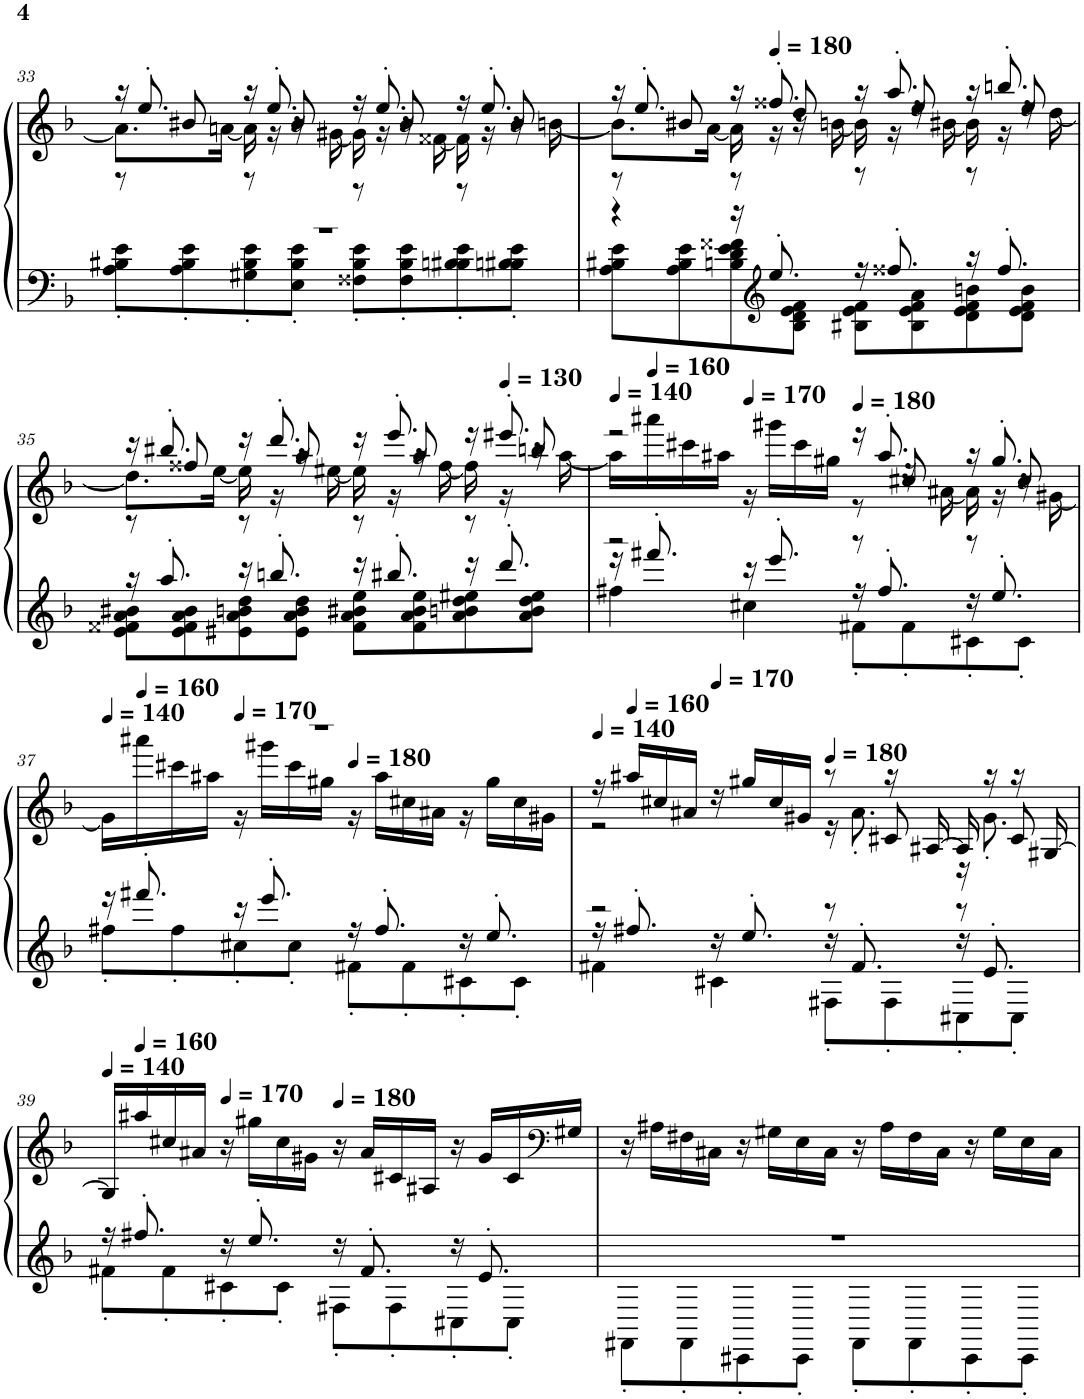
**kern	**kern
*part1	*part1
*staff2	*staff1
*I"Piano, Grand Piano	*
*I'Pno.	*
!!LO:PB:g=z
*clefF4	*clefG2
*k[b-]	*k[b-]
*M4/4	*M4/4
=33	=33
*^	*^
*	*	*	*^
1r	8A\' 8B#X\' 8e\'L	16r	8.a#\L]	8r
.	.	8.ee'/	.	.
.	8A\' 8B#\' 8e\'	.	.	8b#X/
.	.	.	[16an\Jk	.
.	8G#X\' 8B#\' 8e\'	16r	16a\]	8r
.	.	8.ee'/	16r	.
.	8E\' 8B#\' 8e\'J	.	16r	8b#/
.	.	.	[16g#X\	.
.	8F##X\' 8B#\' 8e\'L	16r	16g#\]	8r
.	.	8.ee'/	16r	.
.	8F##\' 8B#\' 8e\'	.	16r	8b#/
.	.	.	[16f##X\	.
.	8Bn\' 8B#X\' 8e\'	16r	16f##\]	8r
.	.	8.ee'/	16r	.
.	8Bn\' 8B#X\' 8e\'J	.	16r	8b#/
.	.	.	[16bn\	.
=34	=34	=34	=34	=34
4r	8A\ 8B#X\ 8e\L	16r	8.b\L]	8r
.	.	8.ee'/	.	.
.	8A\ 8B#\ 8e\	.	.	8b#X/
.	.	.	[16a\Jk	.
16r	8Bn\ 8d\ 8e\ 8f##X\	16r	16a\]	8r
*clefG2	*	*	*	*
*	*	*MM180	*	*
8.ee'/	.	8.ff##X'/	16r	.
.	8B\ 8d\ 8e\ 8f##\J	.	16r	8dd/
.	.	.	[16bn\	.
16r	8B#X\ 8e\ 8f##\L	16r	16b\]	8r
8.ff##X'/	.	8.aa'/	16r	.
.	8B#\ 8e\ 8f##\ 8a\	.	16r	8ee/
.	.	.	[16b#X\	.
16r	8d\ 8e\ 8f##\ 8bn\	16r	16b#\]	8r
8.ff##'/	.	8.bbn'/	16r	.
.	8d\ 8e\ 8f##\ 8b\J	.	16r	8ee/
.	.	.	[16dd\	.
!!LO:LB:g=z	!!	!!
=35	=35	=35	=35	=35
16r	8e\ 8f##X\ 8a\ 8b#X\L	16r	8.dd\L]	8r
8.aa'/	.	8.bb#X'/	.	.
.	8e\ 8f##\ 8a\ 8b#\	.	.	8ff##X/
.	.	.	[16ee\Jk	.
16r	8e#X\ 8a\ 8bn\ 8dd\	16r	16ee\]	8r
8.bbn'/	.	8.ddd'/	16r	.
.	8e#\ 8a\ 8b\ 8dd\J	.	16r	8aa/
.	.	.	[16ee#X\	.
16r	8f##\ 8a\ 8b#X\ 8ee\L	16r	16ee#\]	8r
8.bb#X'/	.	8.eee'/	16r	.
.	8f##\ 8a\ 8b#\ 8ee\	.	16r	8aa/
.	.	.	[16ff##\	.
16r	8a\ 8bn\ 8dd\ 8ee#X\	16r	16ff##\]	8r
*	*	*MM130	*	*
8.ddd'/	.	8.eee#X'/	16r	.
.	8a\ 8b\ 8dd\ 8ee#\J	.	16r	8bbn/
.	.	.	[16aa\	.
=36	=36	=36	=36	=36
*	*	*MM140	*	*
16r	4ff#X\	2r	16aa\LL]	2r
*	*	*MM160	*	*
8.fff#X'/	.	.	16aaa#X\	.
.	.	.	16ccc#X\	.
.	.	.	16aa#X\JJ	.
*	*	*MM170	*	*
16r	4cc#X\	.	16r	.
8.eee'/	.	.	16ggg#X\LL	.
.	.	.	16ccc#\	.
.	.	.	16gg#X\JJ	.
*	*	*MM180	*	*
16r	8f#X'\L	16r	8r	8r
8.ff#'/	.	8.aa#'/	.	.
.	8f#'\	.	16r	8cc#X/
.	.	.	[16a#X\	.
16r	8c#X'\	16r	16a#\]	8r
8.ee'/	.	8.gg#'/	16r	.
.	8c#'\J	.	16r	8cc#/
.	.	.	[16g#X\	.
*	*	*v	*v	*v
!!LO:LB:g=z
=37	=37	=37
*	*	*MM140
*	*	*^
16r	8ff#X'\L	1r	16g#\LL]
*	*	*MM160	*
8.fff#X'/	.	.	16aaa#X\
.	8ff#'\	.	16ccc#X\
.	.	.	16aa#X\JJ
*	*	*MM170	*
16r	8cc#X'\	.	16r
8.eee'/	.	.	16ggg#X\LL
.	8cc#'\J	.	16ccc#\
.	.	.	16gg#X\JJ
*	*	*MM180	*
16r	8f#X'\L	.	16r
8.ff#'/	.	.	16aa#\LL
.	8f#'\	.	16cc#X\
.	.	.	16a#X\JJ
16r	8c#X'\	.	16r
8.ee'/	.	.	16gg#\LL
.	8c#'\J	.	16cc#\
.	.	.	16g#X\JJ
*	*	*v	*v
=38	=38	=38
*	*	*MM140
*	*	*^
*	*	*	*^
16r	4f#X\	16r	2r	2r
*	*	*MM160	*	*
8.ff#X'/	.	16aa#X/LL	.	.
.	.	16cc#X/	.	.
.	.	16a#X/JJ	.	.
*	*	*MM170	*	*
16r	4c#X\	16r	.	.
8.ee'/	.	16gg#X/LL	.	.
.	.	16cc#/	.	.
.	.	16g#X/JJ	.	.
*	*	*MM180	*	*
16r	8F#X'\L	8r	16r	8r
8.f#'/	.	.	8.a#'\	.
.	8F#'\	16r	.	8c#X/
.	.	[16A#X/	.	.
16r	8C#X'\	16A#/]	16r	8r
8.e'/	.	16r	8.g#'\	.
.	8C#'\J	16r	.	8c#/
.	.	[16G#X/	.	.
*	*	*v	*v	*v
!!LO:LB:g=z
=39	=39	=39
*	*	*MM140
16r	8f#X'\L	16G#/LL]
*	*	*MM160
8.ff#X'/	.	16aa#X/
.	8f#'\	16cc#X/
.	.	16a#X/JJ
*	*	*MM170
16r	8c#X'\	16r
8.ee'/	.	16gg#X\LL
.	8c#'\J	16cc#\
.	.	16g#X\JJ
*	*	*MM180
16r	8F#X'\L	16r
8.f#'/	.	16a#/LL
.	8F#'\	16c#X/
.	.	16A#X/JJ
16r	8C#X'\	16r
8.e'/	.	16g#/LL
.	8C#'\J	16c#/
*	*	*clefF4
.	.	16G#X/JJ
=40	=40	=40
1r	8FF#X'\L	16r
.	.	16A#X\LL
.	8FF#'\	16F#X\
.	.	16C#X\JJ
.	8CC#X'\	16r
.	.	16G#X\LL
.	8CC#'\J	16E\
.	.	16C#\JJ
.	8FF#'\L	16r
.	.	16A#\LL
.	8FF#'\	16F#\
.	.	16C#\JJ
.	8CC#'\	16r
.	.	16G#\LL
.	8CC#'\J	16E\
.	.	16C#\JJ
*v	*v	*
=	=
*-	*-
